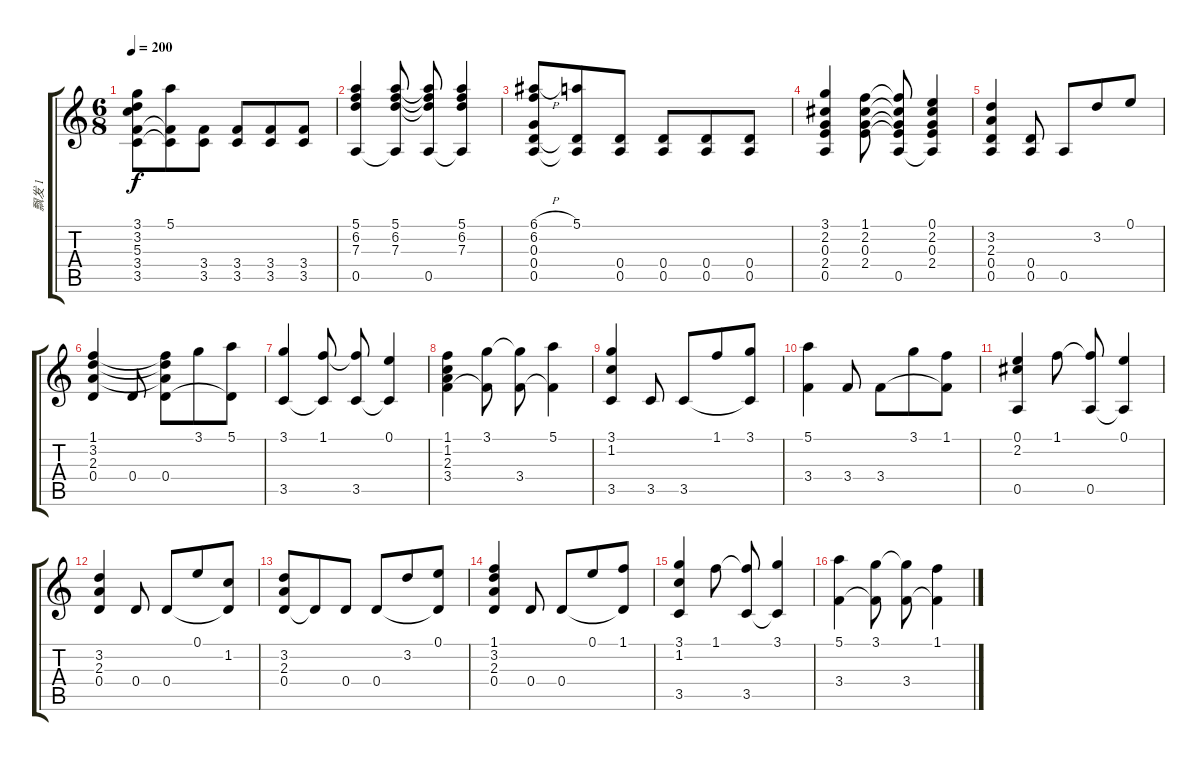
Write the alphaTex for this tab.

\track ("飘发 1" "飘发 1") {instrument acousticguitarsteel}
\staff {score tabs}
\tuning (E4 B3 G3 D3 A2 E2) {hide}
\ts (6 8)
\tempo 200
\clef g2
\ks c
(3.1 3.2 5.3 3.4 3.5).8{dy f} (5.1 3.4{t} 3.5{t}).8 (3.4 3.5).8 (3.4 3.5).8 (3.4 3.5).8 (3.4 3.5).8 |
(5.1 6.2 7.3 0.5).4{txt " "} (5.1 6.2 7.3 0.5{t}).8 (5.1{t} 6.2{t} 7.3{t} 0.5).8 (5.1 6.2 7.3 0.5{t}).4 |
(6.1{h} 6.2 0.3 0.4 0.5).8 (5.1 0.4{t} 0.5{t}).8 (0.4 0.5).8 (0.4 0.5).8 (0.4 0.5).8 (0.4 0.5).8 |
(3.1 2.2 0.3 2.4 0.5).4 (1.1 2.2 0.3 2.4).8 (1.1{t} 2.2{t} 0.3{t} 2.4{t} 0.5).8 (0.1 2.2 0.3 2.4 0.5{t}).4 |
(3.2 2.3 0.4 0.5).4 (0.4 0.5).8 0.5.8 3.2.8 0.1.8 |
(1.1 3.2 2.3 0.4).4 0.4.8 (1.1{t} 3.2{t} 2.3{t} 0.4).8 3.1.8 (5.1 0.4{t}).8 |
(3.1 3.5).4 (1.1 3.5{t}).8 (1.1{t} 3.5).8 (0.1 3.5{t}).4 |
(1.1 1.2 2.3 3.4).4 (3.1 3.4{t}).8 (3.1{t} 3.4).8 (5.1 3.4{t}).4 |
(3.1 1.2 3.5).4 3.5.8 3.5.8 1.1.8 (3.1 3.5{t}).8 |
(5.1 3.4).4 3.4.8 3.4.8 3.1.8 (1.1 3.4{t}).8 |
(0.1 2.2 0.5).4 1.1.8 (1.1{t} 0.5).8 (0.1 0.5{t}).4 |
(3.2 2.3 0.4).4 0.4.8 0.4.8 0.1.8 (1.2 0.4{t}).8 |
(3.2 2.3 0.4).8 0.4{t}.8 0.4.8 0.4.8 3.2.8 (0.1 0.4{t}).8 |
(1.1 3.2 2.3 0.4).4 0.4.8 0.4.8 0.1.8 (1.1 0.4{t}).8 |
(3.1 1.2 3.5).4 1.1.8 (1.1{t} 3.5).8 (3.1 3.5{t}).4 |
(5.1 3.4).4 (3.1 3.4{t}).8 (3.1{t} 3.4).8 (1.1 3.4{t}).4
